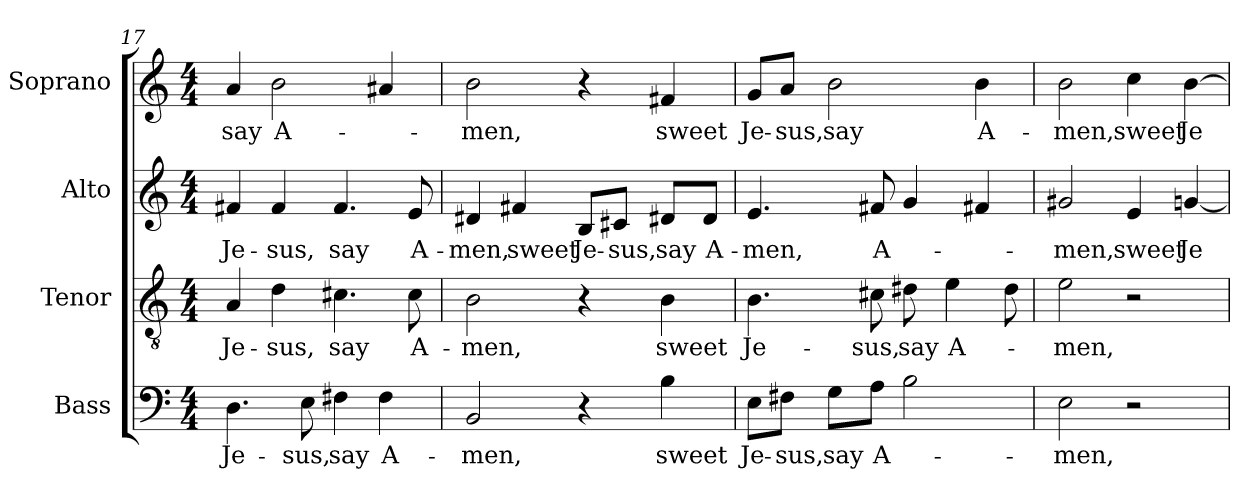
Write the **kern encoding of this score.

**kern	**text	**kern	**text	**kern	**text	**kern	**text
*part4	*part4	*part3	*part3	*part2	*part2	*part1	*part1
*staff4	*staff4	*staff3	*staff3	*staff2	*staff2	*staff1	*staff1
*I"Bass	*	*I"Tenor	*	*I"Alto	*	*I"Soprano	*
*I'B.	*	*I'T.	*	*I'A.	*	*I'S.	*
*clefF4	*	*clefGv2	*	*clefG2	*	*clefG2	*
*	*	*ITrd7c12	*	*	*	*	*
*k[]	*	*k[]	*	*k[]	*	*k[]	*
*C:	*	*C:	*	*C:	*	*C:	*
*M4/4	*	*M4/4	*	*M4/4	*	*M4/4	*
=17	=17	=17	=17	=17	=17	=17	=17
!	!LO:LY:b:color=#000000	!	!	!	!	!	!
!	!	!	!LO:LY:b:color=#000000	!	!	!	!
!	!	!	!	!	!LO:LY:b:color=#000000	!	!
!	!	!	!	!	!	!	!LO:LY:b:color=#000000
4.Di\	Je-	4AAi/	Je-	4f#Xi/	Je-	4ai/	say
!	!	!	!LO:LY:b:color=#000000	!	!	!	!
!	!	!	!	!	!LO:LY:b:color=#000000	!	!
!	!	!	!	!	!	!	!LO:LY:b:color=#000000
.	.	4Di\	-sus,	4f#i/	-sus,	2bi\	A-
!	!LO:LY:b:color=#000000	!	!	!	!	!	!
8Ei\	-sus,	.	.	.	.	.	.
!	!LO:LY:b:color=#000000	!	!	!	!	!	!
!	!	!	!LO:LY:b:color=#000000	!	!	!	!
!	!	!	!	!	!LO:LY:b:color=#000000	!	!
4F#Xi\	say	4.C#Xi\	say	4.f#i/	say	.	.
!	!LO:LY:b:color=#000000	!	!	!	!	!	!
4F#i\	A-	.	.	.	.	4a#Xi/	.
!	!	!	!LO:LY:b:color=#000000	!	!	!	!
!	!	!	!	!	!LO:LY:b:color=#000000	!	!
.	.	8C#i\	A-	8ei/	A-	.	.
!!LO:LB:g=z
=18	=18	=18	=18	=18	=18	=18	=18
!	!LO:LY:b:color=#000000	!	!	!	!	!	!
!	!	!	!LO:LY:b:color=#000000	!	!	!	!
!	!	!	!	!	!LO:LY:b:color=#000000	!	!
!	!	!	!	!	!	!	!LO:LY:b:color=#000000
2BBi/	-men,	2BBi\	-men,	4d#Xi/	-men,	2bi\	-men,
!	!	!	!	!	!LO:LY:b:color=#000000	!	!
.	.	.	.	4f#Xi/	sweet	.	.
!	!	!	!	!	!LO:LY:b:color=#000000	!	!
4r	.	4r	.	8Bi/L	Je-	4r	.
!	!	!	!	!	!LO:LY:b:color=#000000	!	!
.	.	.	.	8c#Xi/J	-sus,	.	.
!	!LO:LY:b:color=#000000	!	!	!	!	!	!
!	!	!	!LO:LY:b:color=#000000	!	!	!	!
!	!	!	!	!	!LO:LY:b:color=#000000	!	!
!	!	!	!	!	!	!	!LO:LY:b:color=#000000
4Bi\	sweet	4BBi\	sweet	8d#Xi/L	say	4f#Xi/	sweet
!	!	!	!	!	!LO:LY:b:color=#000000	!	!
.	.	.	.	8d#i/J	A-	.	.
=19	=19	=19	=19	=19	=19	=19	=19
!	!LO:LY:b:color=#000000	!	!	!	!	!	!
!	!	!	!LO:LY:b:color=#000000	!	!	!	!
!	!	!	!	!	!LO:LY:b:color=#000000	!	!
!	!	!	!	!	!	!	!LO:LY:b:color=#000000
8Ei\L	Je-	4.BBi\	Je-	4.ei/	-men,	8gi/L	Je-
!	!LO:LY:b:color=#000000	!	!	!	!	!	!
!	!	!	!	!	!	!	!LO:LY:b:color=#000000
8F#Xi\J	-sus,	.	.	.	.	8ai/J	-sus,
!	!LO:LY:b:color=#000000	!	!	!	!	!	!
!	!	!	!	!	!	!	!LO:LY:b:color=#000000
8Gi\L	say	.	.	.	.	2bi\	say
!	!LO:LY:b:color=#000000	!	!	!	!	!	!
!	!	!	!LO:LY:b:color=#000000	!	!	!	!
!	!	!	!	!	!LO:LY:b:color=#000000	!	!
8Ai\J	A-	8C#Xi\	-sus,	8f#Xi/	A-	.	.
!	!	!	!LO:LY:b:color=#000000	!	!	!	!
2Bi\	.	8D#Xi\	say	4gi/	.	.	.
!	!	!	!LO:LY:b:color=#000000	!	!	!	!
.	.	4Ei\	A-	.	.	.	.
!	!	!	!	!	!	!	!LO:LY:b:color=#000000
.	.	.	.	4f#Xi/	.	4bi\	A-
.	.	8D#i\	.	.	.	.	.
=20	=20	=20	=20	=20	=20	=20	=20
!	!LO:LY:b:color=#000000	!	!	!	!	!	!
!	!	!	!LO:LY:b:color=#000000	!	!	!	!
!	!	!	!	!	!LO:LY:b:color=#000000	!	!
!	!	!	!	!	!	!	!LO:LY:b:color=#000000
2Ei\	-men,	2Ei\	-men,	2g#Xi/	-men,	2bi\	-men,
!	!	!	!	!	!LO:LY:b:color=#000000	!	!
!	!	!	!	!	!	!	!LO:LY:b:color=#000000
2r	.	2r	.	4ei/	sweet	4cci\	sweet
!	!	!	!	!	!LO:LY:b:color=#000000	!	!
!	!	!	!	!	!	!	!LO:LY:b:color=#000000
.	.	.	.	[<4gni/	Je-	[>4bi\	Je-
=	=	=	=	=	=	=	=
*-	*-	*-	*-	*-	*-	*-	*-
